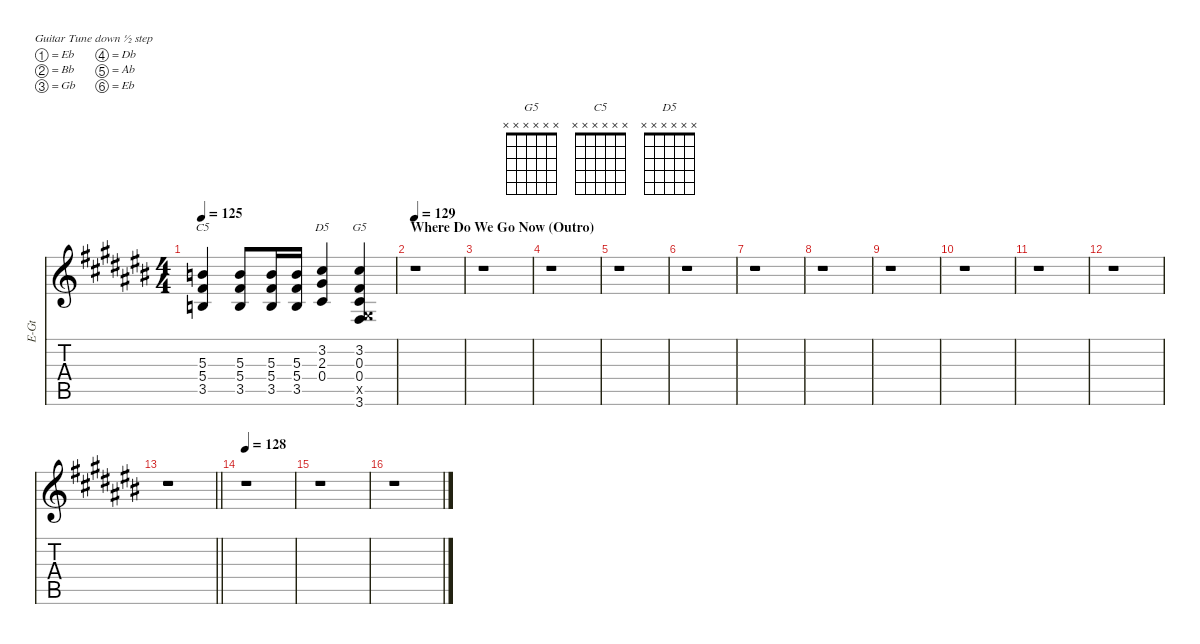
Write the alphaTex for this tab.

\hideDynamics
\bracketExtendMode nobrackets
\otherSystemsTrackNameOrientation horizontal
\track ("Guitar 3 (Slash)" "E-Gt") {defaultSystemsLayout 8 instrument electricguitarjazz}
\staff {score tabs}
\tuning (Eb4 Bb3 Gb3 Db3 Ab2 Eb2)
\chord ("G5" x x x x x x)
\chord ("C5" x x x x x x)
\chord ("D5" x x x x x x)
\ts (4 4)
\tempo 125
\clef g2
\ks c#
(5.3{acc forcenatural} 5.4{acc #} 3.5{acc forcenatural}).4{ch "C5" dy f beam Up} (5.3{acc forcenatural} 5.4{acc #} 3.5{acc forcenatural}).8{beam Up} (5.3{acc forcenatural} 5.4{acc #} 3.5{acc forcenatural}).16{beam Up} (5.3{acc forcenatural} 5.4{acc #} 3.5{acc forcenatural}).16{beam Up} (3.2{acc #} 2.3{acc #} 0.4{acc #}).4{ch "D5" beam Up} (3.2{acc #} 0.3{acc #} 0.4{acc #} 0.5{x acc #} 3.6{acc #}).4{ch "G5" beam Up} |
\section ("" "Where Do We Go Now (Outro)")
\tempo 129
r.1{beam Down} |
r.1{beam Down} |
r.1{beam Down} |
r.1{beam Down} |
r.1{beam Down} |
r.1{beam Down} |
r.1{beam Down} |
r.1{beam Down} |
r.1{beam Down} |
r.1{beam Down} |
r.1{beam Down} |
\barLineRight lightlight
r.1{beam Down} |
\tempo 128
r.1{beam Down} |
r.1{beam Down} |
r.1{beam Down}
